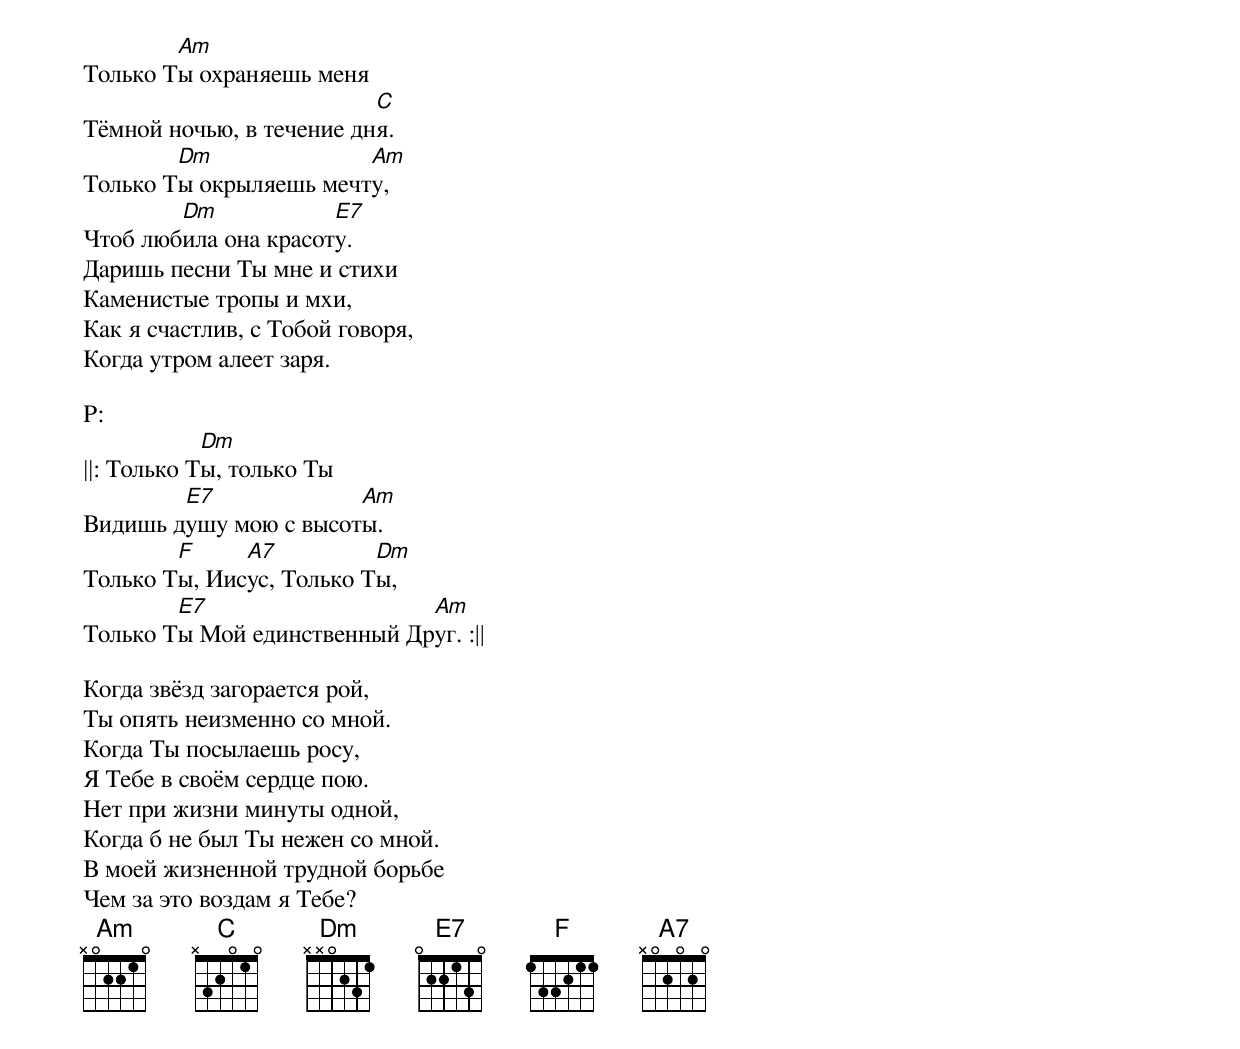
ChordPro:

Только Т[Am]ы охраняешь меня
Тёмной ночью, в течение дн[C]я.
Только Т[Dm]ы окрыляешь мечт[Am]у,
Чтоб люб[Dm]ила она красот[E7]у.
Даришь песни Ты мне и стихи
Каменистые тропы и мхи,
Как я счастлив, с Тобой говоря,
Когда утром алеет заря.

P:
||: Только Т[Dm]ы, только Ты
Видишь д[E7]ушу мою с высот[Am]ы.
Только Т[F]ы, Иис[A7]ус, Только Т[Dm]ы,
Только Т[E7]ы Мой единственный Др[Am]уг. :||

Когда звёзд загорается рой,
Ты опять неизменно со мной.
Когда Ты посылаешь росу,
Я Тебе в своём сердце пою.
Нет при жизни минуты одной,
Когда б не был Ты нежен со мной.
В моей жизненной трудной борьбе
Чем за это воздам я Тебе?
